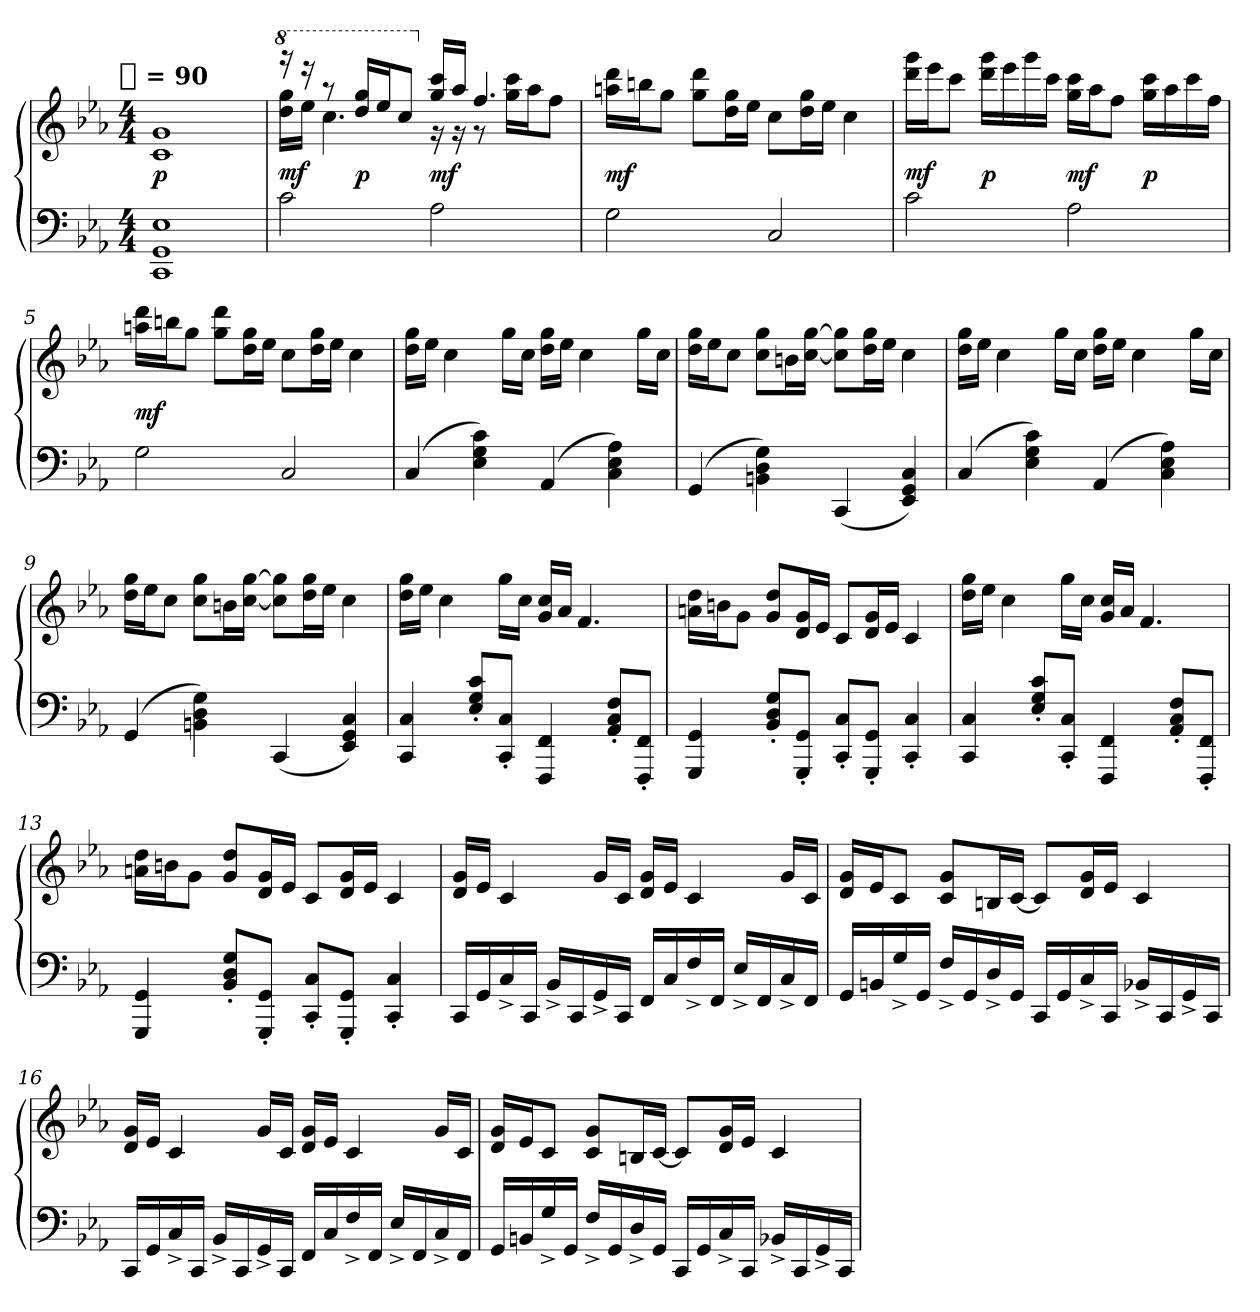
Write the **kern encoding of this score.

**kern	**kern	**dynam
*part1	*part1	*part1
*staff2	*staff1	*staff1/2
*clefF4	*clefG2	*
*k[b-e-a-]	*k[b-e-a-]	*
!!LO:TX:omd:t=[quarter] = 90
*M4/4	*M4/4	*
*MM90	*MM90	*
=1	=1	=1
1CC 1GG 1E-	1c 1g	p
=2	=2	=2
*	*8va	*
*	*^	*
2c	16r	16ddd 16gggLL	mf
.	16r	16eee-JJ	.
.	8r	4.ccc	.
.	16ddd 16gggLL	.	p
.	16eee-J	.	.
.	8cccJ	.	.
*	*X8va	*	*
2A-	16gg 16cccLL	16r	mf
.	16aa-JJ	16r	.
.	4.ff	8r	.
.	.	16gg 16cccLL	.
.	.	16aa-J	.
.	.	8ffJ	.
*	*v	*v	*
=3	=3	=3
2G	16aan 16dddLL	mf
.	16bbnJ	.
.	8ggJ	.
.	8gg 8dddL	.
.	16dd 16ggL	.
.	16ee-JJ	.
2C	8ccL	.
.	16dd 16ggL	.
.	16ee-JJ	.
.	4cc	.
!!LO:LB:g=z
=4	=4	=4
2c	16ddd 16gggLL	mf
.	16eee-J	.
.	8cccJ	.
.	16ddd 16gggLL	p
.	16eee-	.
.	16ggg	.
.	16cccJJ	.
2A-	16gg 16cccLL	mf
.	16aa-J	.
.	8ffJ	.
.	16gg 16cccLL	p
.	16aa-	.
.	16ccc	.
.	16ffJJ	.
=5	=5	=5
2G	16aan 16dddLL	mf
.	16bbnJ	.
.	8ggJ	.
.	8gg 8dddL	.
.	16dd 16ggL	.
.	16ee-JJ	.
2C	8ccL	.
.	16dd 16ggL	.
.	16ee-JJ	.
.	4cc	.
=6	=6	=6
(4C	16dd 16ggLL	.
.	16ee-JJ	.
.	4cc	.
4E- 4G 4c)	.	.
.	16ggLL	.
.	16ccJJ	.
(4AA-	16dd 16ggLL	.
.	16ee-JJ	.
.	4cc	.
4C 4E- 4A-)	.	.
.	16ggLL	.
.	16ccJJ	.
!!LO:LB:g=z
=7	=7	=7
(4GG	16dd 16ggLL	.
.	16ee-J	.
.	8ccJ	.
4BBn 4D 4G)	8cc 8ggL	.
.	16bnL	.
.	[16cc [16ggJJ	.
(4CC	8cc] 8gg]L	.
.	16dd 16ggL	.
.	16ee-JJ	.
4EE- 4GG 4C)	4cc	.
=8	=8	=8
(4C	16dd 16ggLL	.
.	16ee-JJ	.
.	4cc	.
4E- 4G 4c)	.	.
.	16ggLL	.
.	16ccJJ	.
(4AA-	16dd 16ggLL	.
.	16ee-JJ	.
.	4cc	.
4C 4E- 4A-)	.	.
.	16ggLL	.
.	16ccJJ	.
=9	=9	=9
(4GG	16dd 16ggLL	.
.	16ee-J	.
.	8ccJ	.
4BBn 4D 4G)	8cc 8ggL	.
.	16bnL	.
.	[16cc [16ggJJ	.
(4CC	8cc] 8gg]L	.
.	16dd 16ggL	.
.	16ee-JJ	.
4EE- 4GG 4C)	4cc	.
=10	=10	=10
4CC 4C	16dd 16ggLL	.
.	16ee-JJ	.
.	4cc	.
8E-' 8G' 8c'L	.	.
8CC' 8C'J	16ggLL	.
.	16ccJJ	.
4FFF 4FF	16g 16ccLL	.
.	16a-JJ	.
.	4.f	.
8AA-' 8C' 8F'L	.	.
8FFF' 8FF'J	.	.
!!LO:LB:g=z
=11	=11	=11
4GGG 4GG	16an 16ddLL	.
.	16bnJ	.
.	8gJ	.
8BB-' 8D' 8G'L	8g 8ddL	.
8GGG' 8GG'J	16d 16gL	.
.	16e-JJ	.
8CC' 8C'L	8cL	.
8GGG' 8GG'J	16d 16gL	.
.	16e-JJ	.
4CC' 4C'	4c	.
=12	=12	=12
4CC 4C	16dd 16ggLL	.
.	16ee-JJ	.
.	4cc	.
8E-' 8G' 8c'L	.	.
8CC' 8C'J	16ggLL	.
.	16ccJJ	.
4FFF 4FF	16g 16ccLL	.
.	16a-JJ	.
.	4.f	.
8AA-' 8C' 8F'L	.	.
8FFF' 8FF'J	.	.
=13	=13	=13
4GGG 4GG	16an 16ddLL	.
.	16bnJ	.
.	8gJ	.
8BB-' 8D' 8G'L	8g 8ddL	.
8GGG' 8GG'J	16d 16gL	.
.	16e-JJ	.
8CC' 8C'L	8cL	.
8GGG' 8GG'J	16d 16gL	.
.	16e-JJ	.
4CC' 4C'	4c	.
!!LO:LB:g=z
=14	=14	=14
16CCLL	16d 16gLL	.
16GG	16e-JJ	.
16C^	4c	.
16CCJJ	.	.
16BB-^LL	.	.
16CC	.	.
16GG^	16gLL	.
16CCJJ	16cJJ	.
16FFLL	16d 16gLL	.
16C	16e-JJ	.
16F^	4c	.
16FFJJ	.	.
16E-^LL	.	.
16FF	.	.
16C^	16gLL	.
16FFJJ	16cJJ	.
=15	=15	=15
16GGLL	16d 16gLL	.
16BBn	16e-J	.
16G^	8cJ	.
16GGJJ	.	.
16F^LL	8c 8gL	.
16GG	.	.
16D^	16BnL	.
16GGJJ	[16cJJ	.
16CCLL	8cL]	.
16GG	.	.
16C^	16d 16gL	.
16CCJJ	16e-JJ	.
16BB-X^LL	4c	.
16CC	.	.
16GG^	.	.
16CCJJ	.	.
!!LO:LB:g=z
=16	=16	=16
16CCLL	16d 16gLL	.
16GG	16e-JJ	.
16C^	4c	.
16CCJJ	.	.
16BB-^LL	.	.
16CC	.	.
16GG^	16gLL	.
16CCJJ	16cJJ	.
16FFLL	16d 16gLL	.
16C	16e-JJ	.
16F^	4c	.
16FFJJ	.	.
16E-^LL	.	.
16FF	.	.
16C^	16gLL	.
16FFJJ	16cJJ	.
=17	=17	=17
16GGLL	16d 16gLL	.
16BBn	16e-J	.
16G^	8cJ	.
16GGJJ	.	.
16F^LL	8c 8gL	.
16GG	.	.
16D^	16BnL	.
16GGJJ	[16cJJ	.
16CCLL	8cL]	.
16GG	.	.
16C^	16d 16gL	.
16CCJJ	16e-JJ	.
16BB-X^LL	4c	.
16CC	.	.
16GG^	.	.
16CCJJ	.	.
=	=	=
*-	*-	*-
